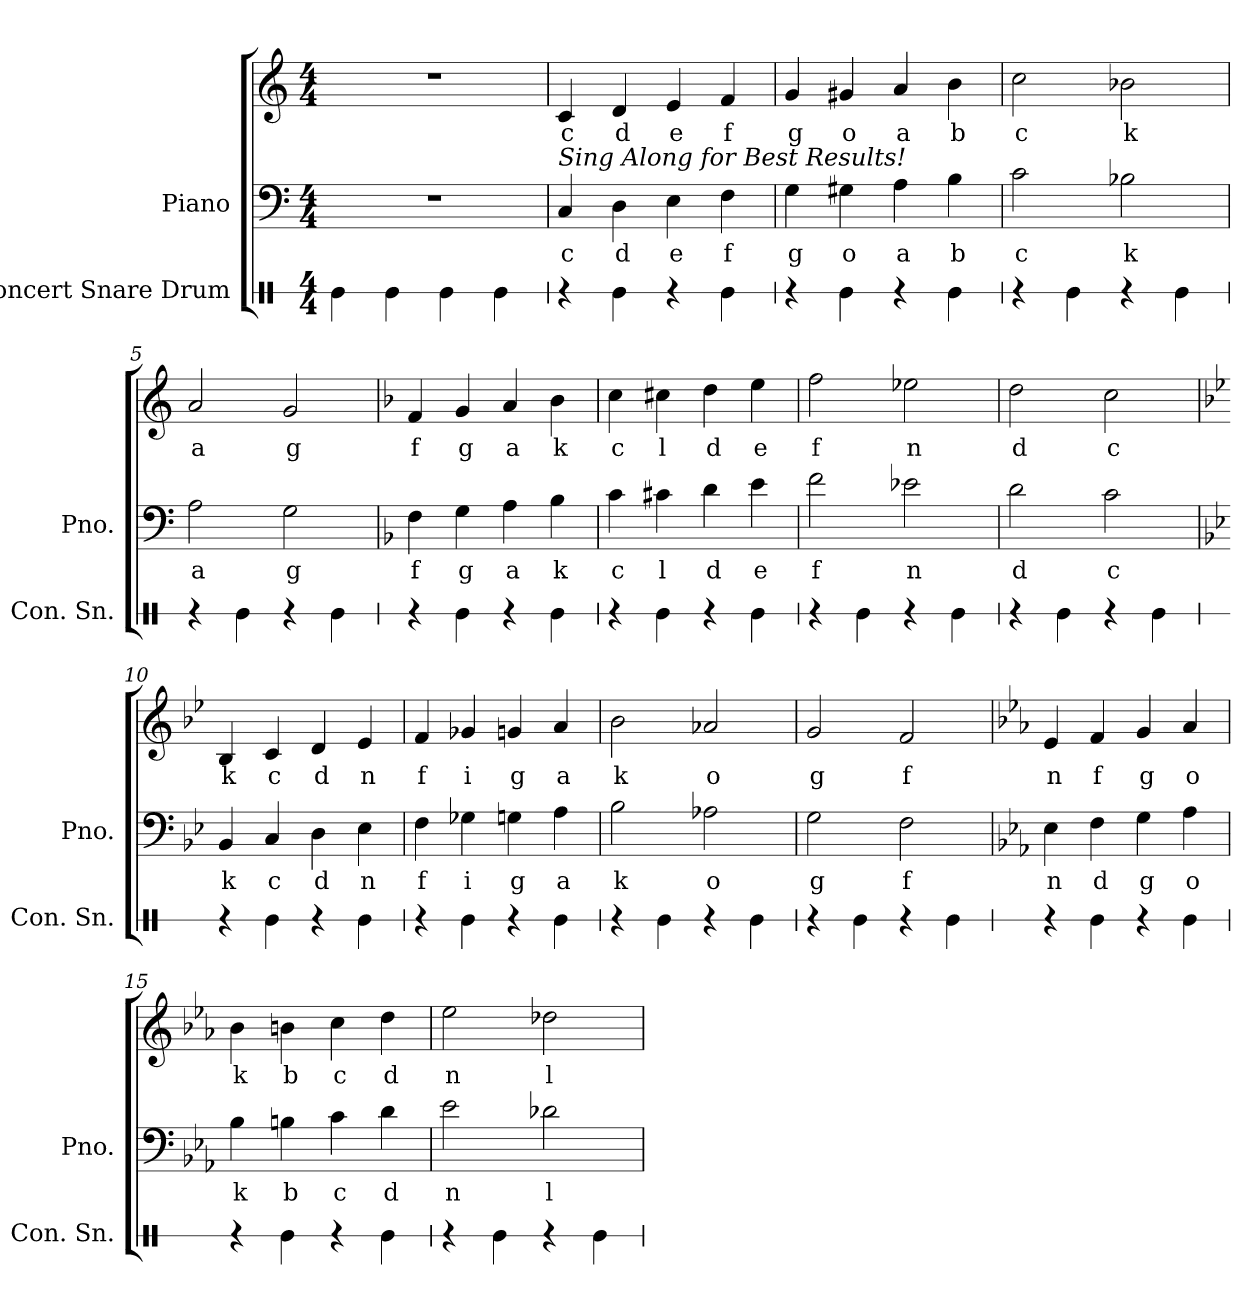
**kern	**kern	**text	**kern	**text
*part2	*part1	*part1	*part1	*part1
*staff3	*staff2	*staff2	*staff1	*staff1
*I"Concert Snare Drum	*I"Piano	*	*	*
*I'Con. Sn.	*I'Pno.	*	*	*
*stria1	*	*	*	*
*clefX	*clefF4	*	*clefG2	*
*k[]	*k[]	*	*k[]	*
*M4/4	*M4/4	*	*M4/4	*
*MM33	*MM33	*	*MM33	*
=1	=1	=1	=1	=1
4Re\	1r	.	1r	.
4Re\	.	.	.	.
4Re\	.	.	.	.
4Re\	.	.	.	.
=2	=2	=2	=2	=2
!	!LO:TX:a:i:t=Sing Along for Best Results!	!	!	!
!	!	!LO:LY:b	!	!LO:LY:b
4r	4C/	c	4c/	c
!	!	!LO:LY:b	!	!LO:LY:b
4Re\	4D\	d	4d/	d
!	!	!LO:LY:b	!	!LO:LY:b
4r	4E\	e	4e/	e
!	!	!LO:LY:b	!	!LO:LY:b
4Re\	4F\	f	4f/	f
=3	=3	=3	=3	=3
!	!	!LO:LY:b	!	!LO:LY:b
4r	4G\	g	4g/	g
!	!	!LO:LY:b	!	!LO:LY:b
4Re\	4G#X\	o	4g#X/	o
!	!	!LO:LY:b	!	!LO:LY:b
4r	4A\	a	4a/	a
!	!	!LO:LY:b	!	!LO:LY:b
4Re\	4B\	b	4b\	b
=4	=4	=4	=4	=4
!	!	!LO:LY:b	!	!LO:LY:b
4r	2c\	c	2cc\	c
4Re\	.	.	.	.
!	!	!LO:LY:b	!	!LO:LY:b
4r	2B-X\	k	2b-X\	k
4Re\	.	.	.	.
=5	=5	=5	=5	=5
!	!	!LO:LY:b	!	!LO:LY:b
4r	2A\	a	2a/	a
4Re\	.	.	.	.
!	!	!LO:LY:b	!	!LO:LY:b
4r	2G\	g	2g/	g
4Re\	.	.	.	.
=6	=6	=6	=6	=6
*	*k[b-]	*	*k[b-]	*
!	!	!LO:LY:b	!	!LO:LY:b
4r	4F\	f	4f/	f
!	!	!LO:LY:b	!	!LO:LY:b
4Re\	4G\	g	4g/	g
!	!	!LO:LY:b	!	!LO:LY:b
4r	4A\	a	4a/	a
!	!	!LO:LY:b	!	!LO:LY:b
4Re\	4B-\	k	4b-\	k
=7	=7	=7	=7	=7
!	!	!LO:LY:b	!	!LO:LY:b
4r	4c\	c	4cc\	c
!	!	!LO:LY:b	!	!LO:LY:b
4Re\	4c#X\	l	4cc#X\	l
!	!	!LO:LY:b	!	!LO:LY:b
4r	4d\	d	4dd\	d
!	!	!LO:LY:b	!	!LO:LY:b
4Re\	4e\	e	4ee\	e
!!LO:LB:g=z
=8	=8	=8	=8	=8
!	!	!LO:LY:b	!	!LO:LY:b
4r	2f\	f	2ff\	f
4Re\	.	.	.	.
!	!	!LO:LY:b	!	!LO:LY:b
4r	2e-X\	n	2ee-X\	n
4Re\	.	.	.	.
=9	=9	=9	=9	=9
!	!	!LO:LY:b	!	!LO:LY:b
4r	2d\	d	2dd\	d
4Re\	.	.	.	.
!	!	!LO:LY:b	!	!LO:LY:b
4r	2c\	c	2cc\	c
4Re\	.	.	.	.
=10	=10	=10	=10	=10
*	*k[b-e-]	*	*k[b-e-]	*
!	!	!LO:LY:b	!	!LO:LY:b
4r	4BB-/	k	4B-/	k
!	!	!LO:LY:b	!	!LO:LY:b
4Re\	4C/	c	4c/	c
!	!	!LO:LY:b	!	!LO:LY:b
4r	4D\	d	4d/	d
!	!	!LO:LY:b	!	!LO:LY:b
4Re\	4E-\	n	4e-/	n
=11	=11	=11	=11	=11
!	!	!LO:LY:b	!	!LO:LY:b
4r	4F\	f	4f/	f
!	!	!LO:LY:b	!	!LO:LY:b
4Re\	4G-X\	i	4g-X/	i
!	!	!LO:LY:b	!	!LO:LY:b
4r	4Gn\	g	4gn/	g
!	!	!LO:LY:b	!	!LO:LY:b
4Re\	4A\	a	4a/	a
=12	=12	=12	=12	=12
!	!	!LO:LY:b	!	!LO:LY:b
4r	2B-\	k	2b-\	k
4Re\	.	.	.	.
!	!	!LO:LY:b	!	!LO:LY:b
4r	2A-X\	o	2a-X/	o
4Re\	.	.	.	.
=13	=13	=13	=13	=13
!	!	!LO:LY:b	!	!LO:LY:b
4r	2G\	g	2g/	g
4Re\	.	.	.	.
!	!	!LO:LY:b	!	!LO:LY:b
4r	2F\	f	2f/	f
4Re\	.	.	.	.
=14	=14	=14	=14	=14
*	*k[b-e-a-]	*	*k[b-e-a-]	*
!	!	!LO:LY:b	!	!LO:LY:b
4r	4E-\	n	4e-/	n
!	!	!LO:LY:b	!	!LO:LY:b
4Re\	4F\	d	4f/	f
!	!	!LO:LY:b	!	!LO:LY:b
4r	4G\	g	4g/	g
!	!	!LO:LY:b	!	!LO:LY:b
4Re\	4A-\	o	4a-/	o
!!LO:LB:g=z
=15	=15	=15	=15	=15
!	!	!LO:LY:b	!	!LO:LY:b
4r	4B-\	k	4b-\	k
!	!	!LO:LY:b	!	!LO:LY:b
4Re\	4Bn\	b	4bn\	b
!	!	!LO:LY:b	!	!LO:LY:b
4r	4c\	c	4cc\	c
!	!	!LO:LY:b	!	!LO:LY:b
4Re\	4d\	d	4dd\	d
=16	=16	=16	=16	=16
!	!	!LO:LY:b	!	!LO:LY:b
4r	2e-\	n	2ee-\	n
4Re\	.	.	.	.
!	!	!LO:LY:b	!	!LO:LY:b
4r	2d-X\	l	2dd-X\	l
4Re\	.	.	.	.
=	=	=	=	=
*-	*-	*-	*-	*-
